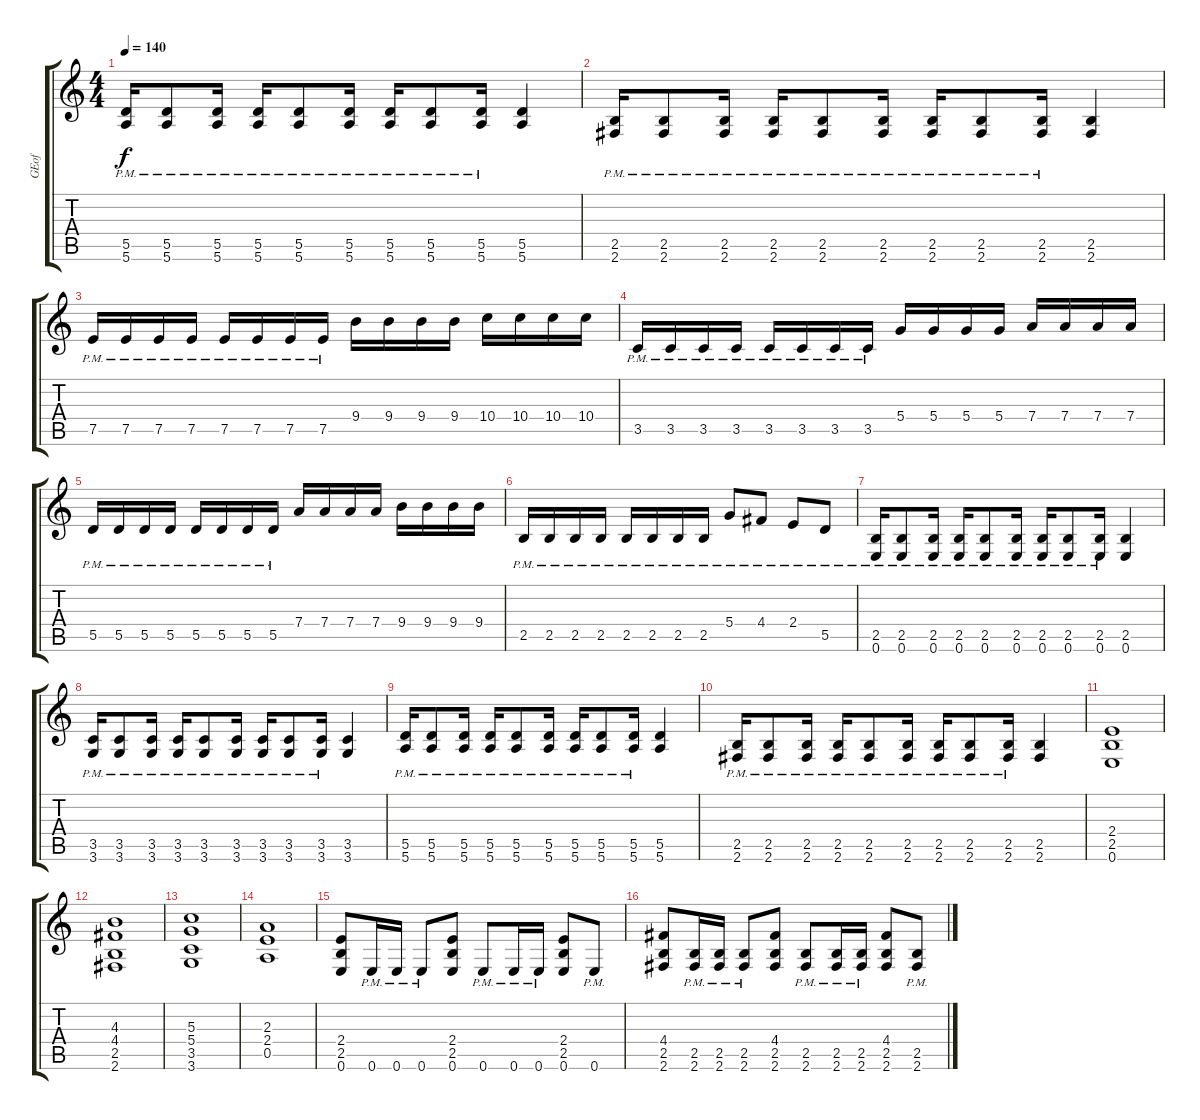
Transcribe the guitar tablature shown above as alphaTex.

\track ("GEof" "GEof") {instrument distortionguitar}
\staff {score tabs}
\tuning (E4 B3 G3 D3 A2 E2) {hide}
\ts (4 4)
\tempo 140
\clef g2
\ks c
(5.5{pm} 5.6{pm}).16{dy f} (5.5{pm} 5.6{pm}).8 (5.5{pm} 5.6{pm}).16 (5.5{pm} 5.6{pm}).16 (5.5{pm} 5.6{pm}).8 (5.5{pm} 5.6{pm}).16 (5.5{pm} 5.6{pm}).16 (5.5{pm} 5.6{pm}).8 (5.5{pm} 5.6{pm}).16 (5.5 5.6).4 |
(2.5{pm} 2.6{pm}).16 (2.5{pm} 2.6{pm}).8 (2.5{pm} 2.6{pm}).16 (2.5{pm} 2.6{pm}).16 (2.5{pm} 2.6{pm}).8 (2.5{pm} 2.6{pm}).16 (2.5{pm} 2.6{pm}).16 (2.5{pm} 2.6{pm}).8 (2.5{pm} 2.6{pm}).16 (2.5 2.6).4 |
7.5{pm}.16 7.5{pm}.16 7.5{pm}.16 7.5{pm}.16 7.5{pm}.16 7.5{pm}.16 7.5{pm}.16 7.5{pm}.16 9.4.16 9.4.16 9.4.16 9.4.16 10.4.16 10.4.16 10.4.16 10.4.16 |
3.5{pm}.16 3.5{pm}.16 3.5{pm}.16 3.5{pm}.16 3.5{pm}.16 3.5{pm}.16 3.5{pm}.16 3.5{pm}.16 5.4.16 5.4.16 5.4.16 5.4.16 7.4.16 7.4.16 7.4.16 7.4.16 |
5.5{pm}.16 5.5{pm}.16 5.5{pm}.16 5.5{pm}.16 5.5{pm}.16 5.5{pm}.16 5.5{pm}.16 5.5{pm}.16 7.4.16 7.4.16 7.4.16 7.4.16 9.4.16 9.4.16 9.4.16 9.4.16 |
2.5{pm}.16 2.5{pm}.16 2.5{pm}.16 2.5{pm}.16 2.5{pm}.16 2.5{pm}.16 2.5{pm}.16 2.5{pm}.16 5.4{pm}.8 4.4{pm}.8 2.4{pm}.8 5.5{pm}.8 |
(2.5{pm} 0.6{pm}).16 (2.5{pm} 0.6{pm}).8 (2.5{pm} 0.6{pm}).16 (2.5{pm} 0.6{pm}).16 (2.5{pm} 0.6{pm}).8 (2.5{pm} 0.6{pm}).16 (2.5{pm} 0.6{pm}).16 (2.5{pm} 0.6{pm}).8 (2.5{pm} 0.6{pm}).16 (2.5 0.6).4 |
(3.5{pm} 3.6{pm}).16 (3.5{pm} 3.6{pm}).8 (3.5{pm} 3.6{pm}).16 (3.5{pm} 3.6{pm}).16 (3.5{pm} 3.6{pm}).8 (3.5{pm} 3.6{pm}).16 (3.5{pm} 3.6{pm}).16 (3.5{pm} 3.6{pm}).8 (3.5{pm} 3.6{pm}).16 (3.5 3.6).4 |
(5.5{pm} 5.6{pm}).16 (5.5{pm} 5.6{pm}).8 (5.5{pm} 5.6{pm}).16 (5.5{pm} 5.6{pm}).16 (5.5{pm} 5.6{pm}).8 (5.5{pm} 5.6{pm}).16 (5.5{pm} 5.6{pm}).16 (5.5{pm} 5.6{pm}).8 (5.5{pm} 5.6{pm}).16 (5.5 5.6).4 |
(2.5{pm} 2.6{pm}).16 (2.5{pm} 2.6{pm}).8 (2.5{pm} 2.6{pm}).16 (2.5{pm} 2.6{pm}).16 (2.5{pm} 2.6{pm}).8 (2.5{pm} 2.6{pm}).16 (2.5{pm} 2.6{pm}).16 (2.5{pm} 2.6{pm}).8 (2.5{pm} 2.6{pm}).16 (2.5 2.6).4 |
(2.4 2.5 0.6).1 |
(4.3 4.4 2.5 2.6).1 |
(5.3 5.4 3.5 3.6).1 |
(2.3 2.4 0.5).1 |
(2.4 2.5 0.6).8 0.6{pm}.16 0.6{pm}.16 0.6{pm}.8 (2.4 2.5 0.6).8 0.6{pm}.8 0.6{pm}.16 0.6{pm}.16 (2.4 2.5 0.6).8 0.6{pm}.8 |
(4.4 2.5 2.6).8 (2.5{pm} 2.6{pm}).16 (2.5{pm} 2.6{pm}).16 (2.5{pm} 2.6{pm}).8 (4.4 2.5 2.6).8 (2.5{pm} 2.6{pm}).8 (2.5{pm} 2.6{pm}).16 (2.5{pm} 2.6{pm}).16 (4.4 2.5 2.6).8 (2.5{pm} 2.6{pm}).8
